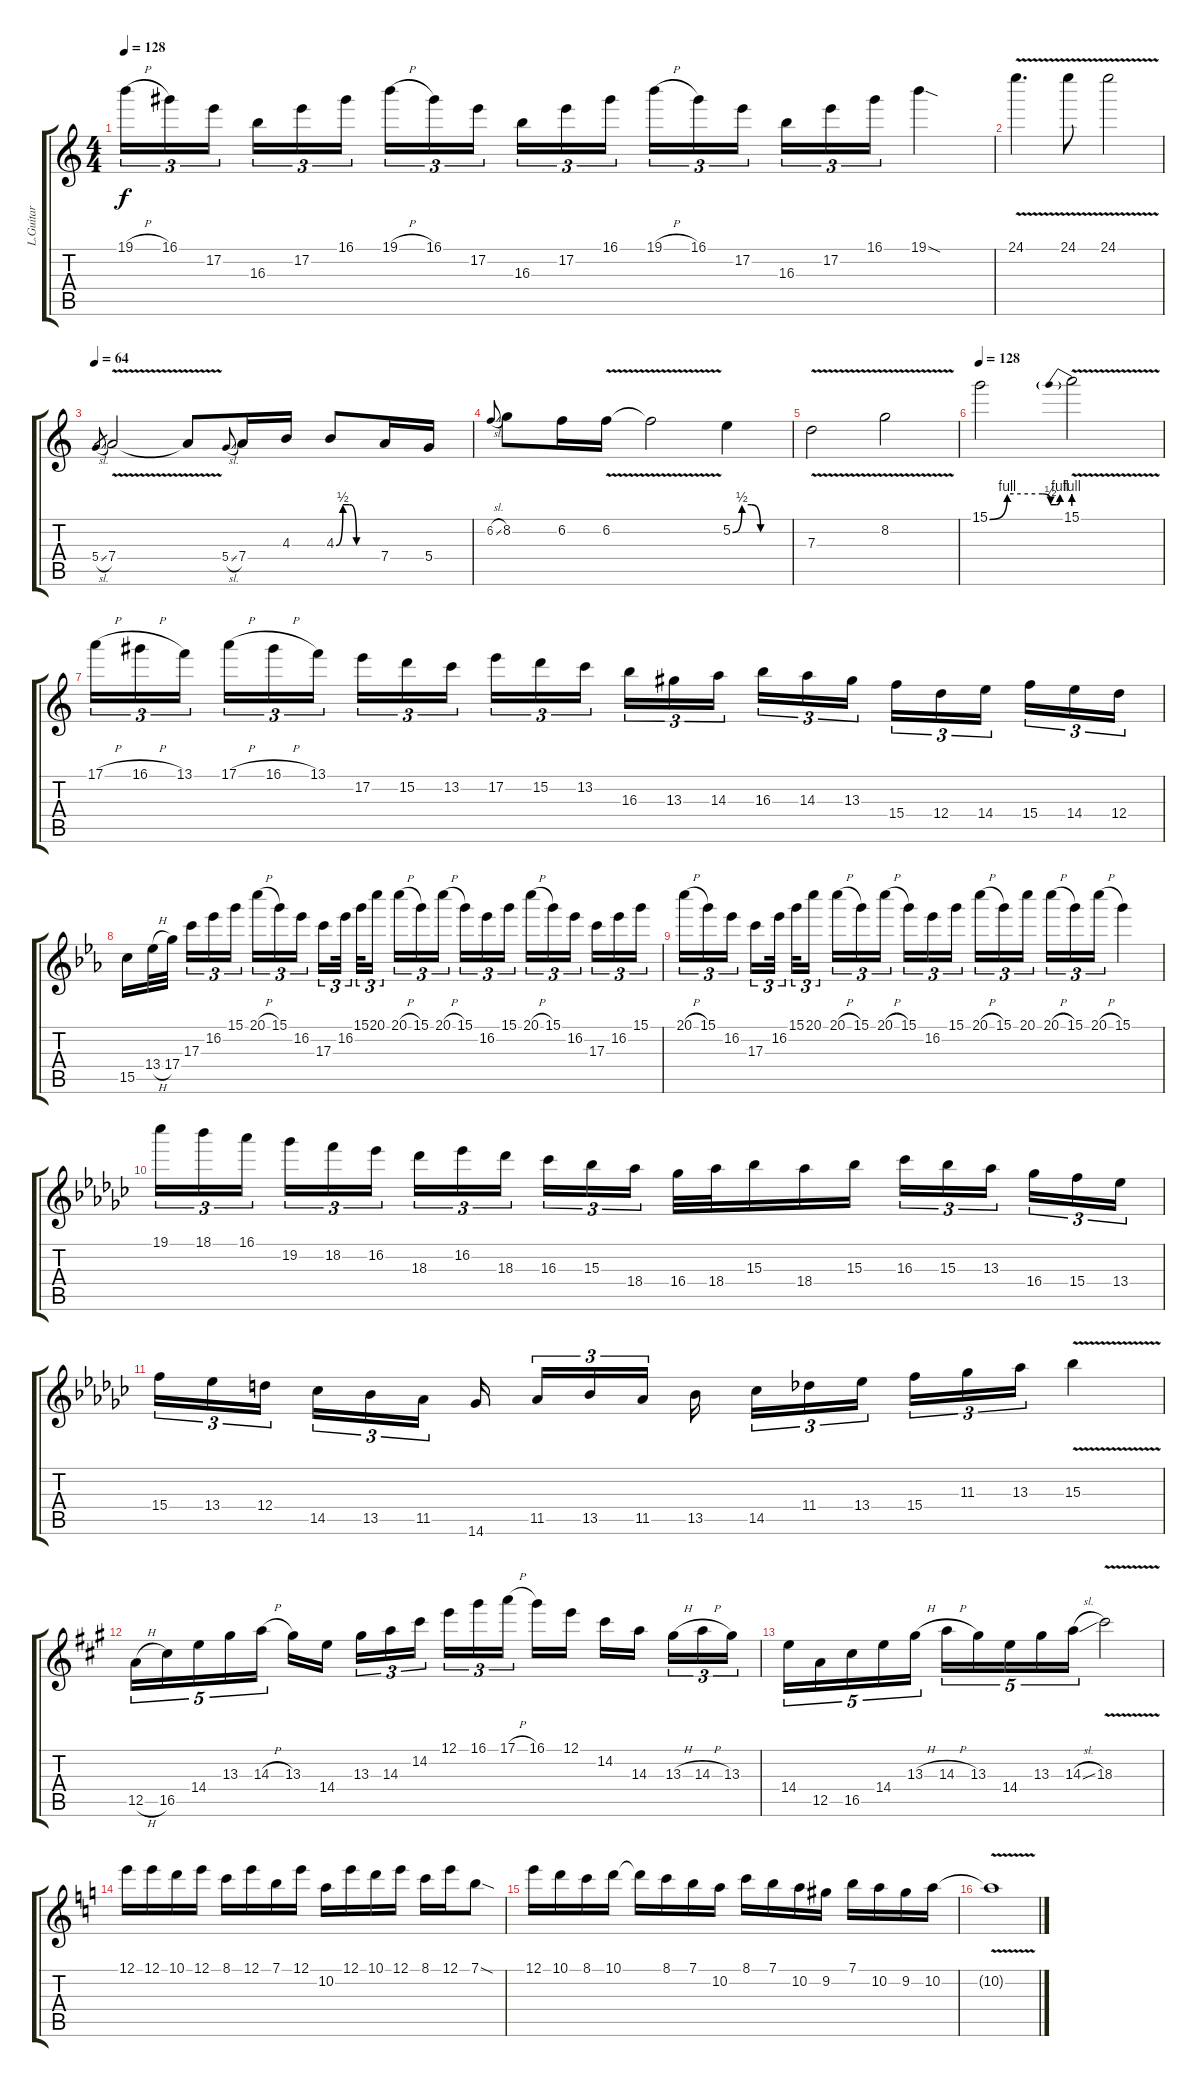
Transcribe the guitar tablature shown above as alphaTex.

\track ("L.Guitar" "L.Guitar") {instrument distortionguitar}
\staff {score tabs}
\tuning (E4 B3 G3 D3 A2 E2) {hide}
\ts (4 4)
\tempo 128
\clef g2
\ks c
19.1{h}.16{tu (3 2) dy f} 16.1.16{tu (3 2)} 17.2.16{tu (3 2) beam splitsecondary} 16.3.16{tu (3 2)} 17.2.16{tu (3 2)} 16.1.16{tu (3 2)} 19.1{h}.16{tu (3 2)} 16.1.16{tu (3 2)} 17.2.16{tu (3 2) beam splitsecondary} 16.3.16{tu (3 2)} 17.2.16{tu (3 2)} 16.1.16{tu (3 2)} 19.1{h}.16{tu (3 2)} 16.1.16{tu (3 2)} 17.2.16{tu (3 2) beam splitsecondary} 16.3.16{tu (3 2)} 17.2.16{tu (3 2)} 16.1.16{tu (3 2)} 19.1{sod}.4 |
24.1{v}.4{d} 24.1{v}.8 24.1{v}.2 |
\tempo 64
5.4{sl}.8{gr} 7.4{v}.2 7.4{t}.8 5.4{sl}.8{gr onbeat} 7.4.16 4.3.16 4.3{be (custom 0 0 10 2 20 2 30 0 60 0)}.8 7.4.16 5.4.16 |
6.2{sl}.8{gr onbeat} 8.2.8 6.2.16 6.2{v}.16 6.2{t}.2 5.2{be (custom 0 0 10 2 20 2 30 0 60 0)}.4 |
7.3{v}.2 8.2{v}.2 |
\tempo 128
15.1{be (custom 0 0 15 4 45 4 52 2 57 2 60 4)}.2 15.1{be (prebend 0 4 60 4) v}.2 |
17.1{h}.16{tu (3 2)} 16.1{h}.16{tu (3 2)} 13.1.16{tu (3 2) beam splitsecondary} 17.1{h}.16{tu (3 2)} 16.1{h}.16{tu (3 2)} 13.1.16{tu (3 2)} 17.2.16{tu (3 2)} 15.2.16{tu (3 2)} 13.2.16{tu (3 2) beam splitsecondary} 17.2.16{tu (3 2)} 15.2.16{tu (3 2)} 13.2.16{tu (3 2)} 16.3.16{tu (3 2)} 13.3.16{tu (3 2)} 14.3.16{tu (3 2) beam splitsecondary} 16.3.16{tu (3 2)} 14.3.16{tu (3 2)} 13.3.16{tu (3 2)} 15.4.16{tu (3 2)} 12.4.16{tu (3 2)} 14.4.16{tu (3 2) beam splitsecondary} 15.4.16{tu (3 2)} 14.4.16{tu (3 2)} 12.4.16{tu (3 2)} |
\ks cminor
15.5.16 13.4{h}.32 17.4.32{beam splitsecondary} 17.3.16{tu (3 2)} 16.2.16{tu (3 2)} 15.1.16{tu (3 2)} 20.1{h}.16{tu (3 2)} 15.1.16{tu (3 2)} 16.2.16{tu (3 2) beam splitsecondary} 17.3.16{tu (3 2)} 16.2.32{tu (3 2) beam splitsecondary} 15.1.32{tu (3 2)} 20.1.16{tu (3 2)} 20.1{h}.16{tu (3 2)} 15.1.16{tu (3 2)} 20.1{h}.16{tu (3 2) beam splitsecondary} 15.1.16{tu (3 2)} 16.2.16{tu (3 2)} 15.1.16{tu (3 2)} 20.1{h}.16{tu (3 2)} 15.1.16{tu (3 2)} 16.2.16{tu (3 2) beam splitsecondary} 17.3.16{tu (3 2)} 16.2.16{tu (3 2)} 15.1.16{tu (3 2)} |
20.1{h}.16{tu (3 2)} 15.1.16{tu (3 2)} 16.2.16{tu (3 2) beam splitsecondary} 17.3.16{tu (3 2)} 16.2.32{tu (3 2) beam splitsecondary} 15.1.32{tu (3 2)} 20.1.16{tu (3 2)} 20.1{h}.16{tu (3 2)} 15.1.16{tu (3 2)} 20.1{h}.16{tu (3 2) beam splitsecondary} 15.1.16{tu (3 2)} 16.2.16{tu (3 2)} 15.1.16{tu (3 2)} 20.1{h}.16{tu (3 2)} 15.1.16{tu (3 2)} 20.1.16{tu (3 2) beam splitsecondary} 20.1{h}.16{tu (3 2)} 15.1.16{tu (3 2)} 20.1{h}.16{tu (3 2)} 15.1.4 |
\ks ebminor
19.1.16{tu (3 2)} 18.1.16{tu (3 2)} 16.1.16{tu (3 2) beam splitsecondary} 19.2.16{tu (3 2)} 18.2.16{tu (3 2)} 16.2.16{tu (3 2)} 18.3.16{tu (3 2)} 16.2.16{tu (3 2)} 18.3.16{tu (3 2) beam splitsecondary} 16.3.16{tu (3 2)} 15.3.16{tu (3 2)} 18.4.16{tu (3 2)} 16.4.32 18.4.32 15.3.16 18.4.16 15.3.16 16.3.16{tu (3 2)} 15.3.16{tu (3 2)} 13.3.16{tu (3 2) beam splitsecondary} 16.4.16{tu (3 2)} 15.4.16{tu (3 2)} 13.4.16{tu (3 2)} |
15.4.16{tu (3 2)} 13.4.16{tu (3 2)} 12.4.16{tu (3 2) beam splitsecondary} 14.5.16{tu (3 2)} 13.5.16{tu (3 2)} 11.5.16{tu (3 2)} 14.6.16{beam splitsecondary} 11.5.16{tu (3 2)} 13.5.16{tu (3 2)} 11.5.16{tu (3 2) beam splitsecondary} 13.5.16 14.5.16{tu (3 2)} 11.4.16{tu (3 2)} 13.4.16{tu (3 2) beam splitsecondary} 15.4.16{tu (3 2)} 11.3.16{tu (3 2)} 13.3.16{tu (3 2)} 15.3{v}.4 |
\ks f#minor
12.5{h}.16{tu (5 4)} 16.5.16{tu (5 4)} 14.4.16{tu (5 4)} 13.3.16{tu (5 4)} 14.3{h}.16{tu (5 4)} 13.3.16 14.4.16{beam splitsecondary} 13.3.16{tu (3 2)} 14.3.16{tu (3 2)} 14.2.16{tu (3 2)} 12.1.16{tu (3 2)} 16.1.16{tu (3 2)} 17.1{h}.16{tu (3 2) beam splitsecondary} 16.1.16 12.1.16 14.2.16 14.3.16{beam splitsecondary} 13.3{h}.16{tu (3 2)} 14.3{h}.16{tu (3 2)} 13.3.16{tu (3 2)} |
14.4.16{tu (5 4)} 12.5.16{tu (5 4)} 16.5.16{tu (5 4)} 14.4.16{tu (5 4)} 13.3{h}.16{tu (5 4)} 14.3{h}.16{tu (5 4)} 13.3.16{tu (5 4)} 14.4.16{tu (5 4)} 13.3.16{tu (5 4)} 14.3{sl}.16{tu (5 4)} 18.3{v}.2 |
\ks aminor
12.1.16 12.1.16 10.1.16 12.1.16 8.1.16 12.1.16 7.1.16 12.1.16 10.2.16 12.1.16 10.1.16 12.1.16 8.1.16 12.1.16 7.1{sod}.8 |
12.1.16 10.1.16 8.1.16 10.1.16 10.1{t}.16 8.1.16 7.1.16 10.2.16 8.1.16 7.1.16 10.2.16 9.2.16 7.1.16 10.2.16 9.2.16 10.2.16 |
10.2{v t}.1
